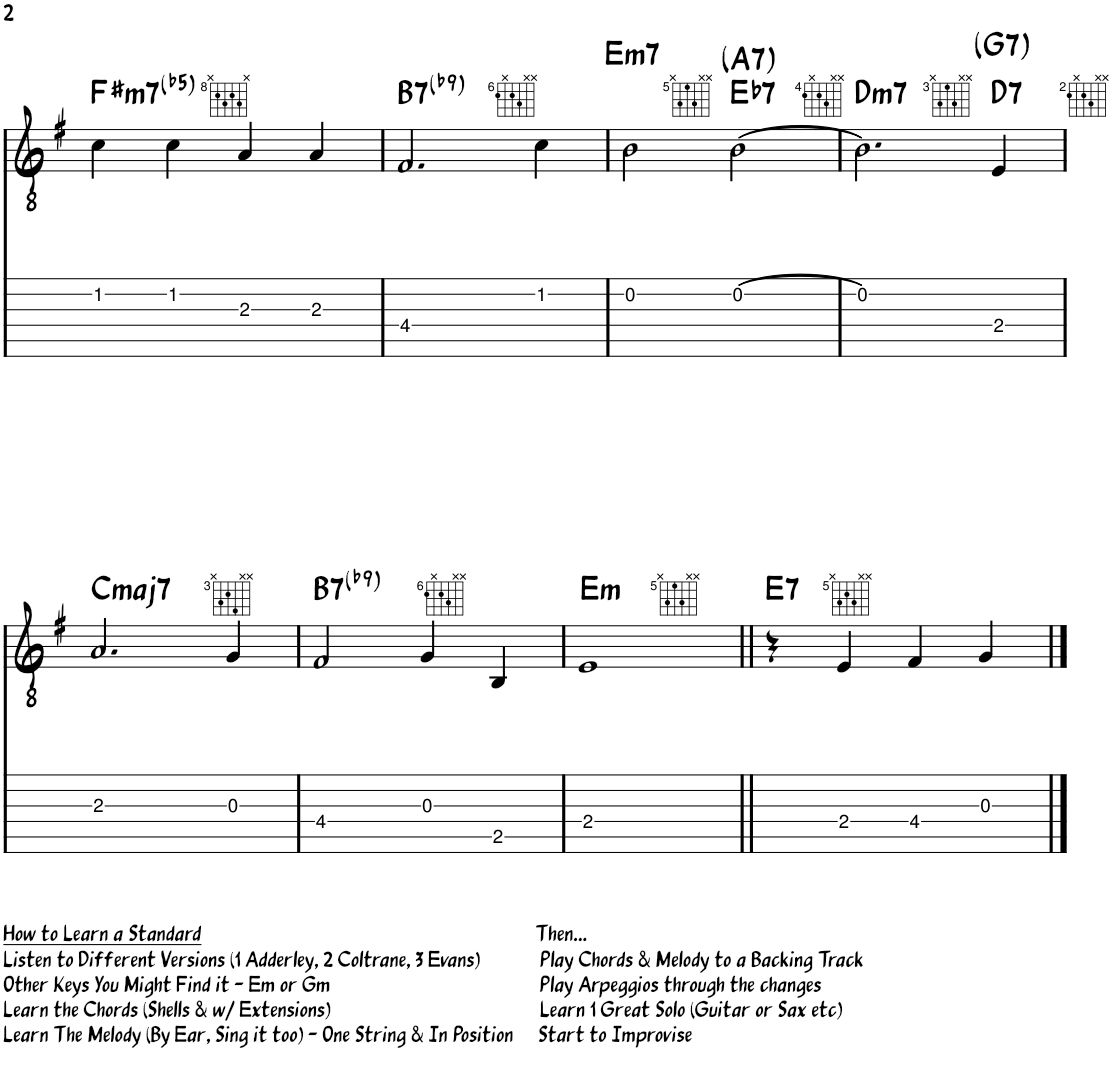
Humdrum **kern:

**kern	**kern	**harte
*part1	*part1	*part1
*staff2	*staff1	*
*I"Classical Guitar	*	*
*I'Guit.	*	*
!!LO:PB:g=z
*	*clefGv2	*
*k[f#]	*k[f#]	*
*M4/4	*M4/4	*
=21	=21	=21
!	!	!LO:H:kt=m7(b5)
4c	4c\	F#:hdim7
4c	4c\	.
4A	4A/	.
4A	4A/	.
=22	=22	=22
!	!	!LO:H:kt=7
2.F#	2.F#/	B:7(b9)
4c	4c\	.
=23	=23	=23
!	!	!LO:H:kt=m7
2B	2B\	E:min7
!	!	!LO:H:n=1:kt=7
!	!	!LO:H:n=2:kt=7
[2B	[2B\	A:7 Eb:7
=24	=24	=24
!	!	!LO:H:kt=m7
2.B]	2.B\]	D:min7
!	!	!LO:H:n=1:kt=7
!	!	!LO:H:n=2:kt=7
4E	4E/	G:7 D:7
!!LO:LB:g=z
=25	=25	=25
!	!	!LO:H:kt=maj7
2.A	2.A/	C:maj7
4G	4G/	.
=26	=26	=26
!	!	!LO:H:kt=7
2F#	2F#/	B:7(b9)
4G	4G/	.
4BB	4BB/	.
=27	=27	=27
!	!	!LO:H:kt=m
1E	1E	E:min
=28||	=28||	=28||
!	!	!LO:H:kt=7
4r	4r	E:7
4E	4E/	.
4F#	4F#/	.
4G	4G/	.
==	==	==
*-	*-	*-
